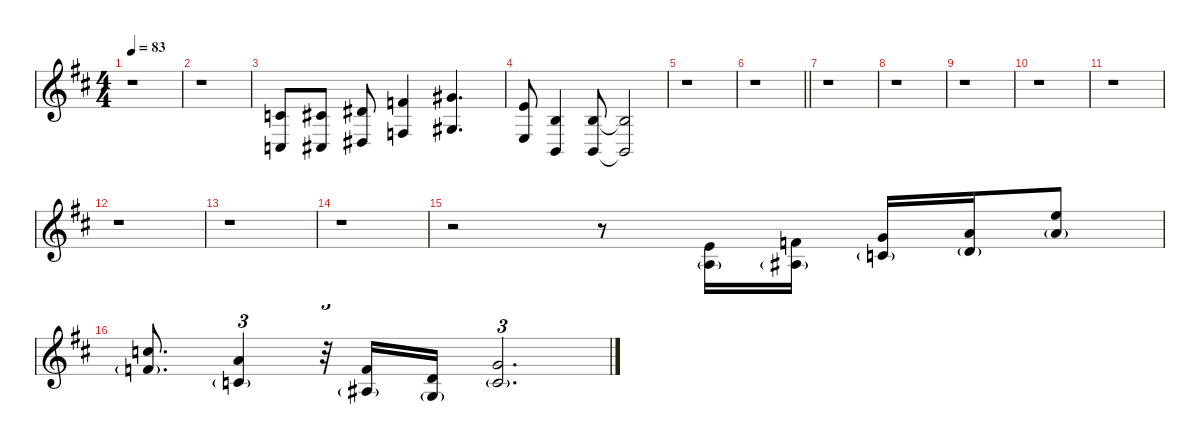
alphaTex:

\defaultSystemsLayout 4
\hideDynamics
\bracketExtendMode nobrackets
\singleTrackTrackNamePolicy hidden
\multiTrackTrackNamePolicy hidden
\firstSystemTrackNameMode fullname
\firstSystemTrackNameOrientation horizontal
\otherSystemsTrackNameOrientation horizontal
\track ("Voix" "led.synth.") {defaultSystemsLayout 4 instrument lead3calliope}
\staff {score}
\tuning (E4 B3 G3 D3 A2 E2)
\ts (4 4)
\tempo 83
\clef g2
\ks bminor
r.1{dy f beam Down} |
r.1{beam Down} |
(5.3{acc forcenatural} 3.5{acc forcenatural}).8{beam Up} (6.3{acc #} 4.5{acc #}).8{beam Up} (8.3{acc #} 6.5{acc #}).8{beam Up} (6.2{acc forcenatural} 3.4{acc forcenatural}).4{beam Up} (9.2{acc #} 6.4{acc #}).4{d beam Up} |
(5.2{acc forcenatural} 2.4{acc forcenatural}).8{beam Up} (4.3{acc forcenatural} 2.5{acc forcenatural}).4{beam Up} (4.3{acc forcenatural} 2.5{acc forcenatural}).8{beam Up} (4.3{t acc forcenatural} 2.5{t acc forcenatural}).2{beam Up} |
r.1{beam Down} |
\barLineRight lightlight
r.1{beam Down} |
r.1{beam Down} |
r.1{beam Down} |
r.1{beam Down} |
r.1{beam Down} |
r.1{beam Down} |
r.1{beam Down} |
r.1{beam Down} |
r.1{beam Down} |
r.2{beam Down} r.8{beam Down} (9.3{acc forcenatural} 7.4{g acc forcenatural}).16{beam Up} (10.3{acc forcenatural} 8.4{g acc #}).16{beam Up} (12.3{acc forcenatural} 10.4{g acc forcenatural}).16{beam Up} (10.2{acc forcenatural} 7.3{g acc forcenatural}).16{beam Up} (12.1{acc forcenatural} 10.2{g acc forcenatural}).8{beam Up} |
(13.2{acc forcenatural} 10.3{g acc forcenatural}).8{d beam Up} (10.2{acc forcenatural} 5.3{g acc forcenatural}).4{tu (3 2) beam Up} r.32{tu (3 2) beam Up} (10.3{acc forcenatural} 8.4{g acc #}).16{beam Up} (12.4{acc forcenatural} 10.5{g acc forcenatural}).16{beam Up} (12.3{acc forcenatural} 10.4{g acc forcenatural}).2{d tu (3 2) beam Up}
